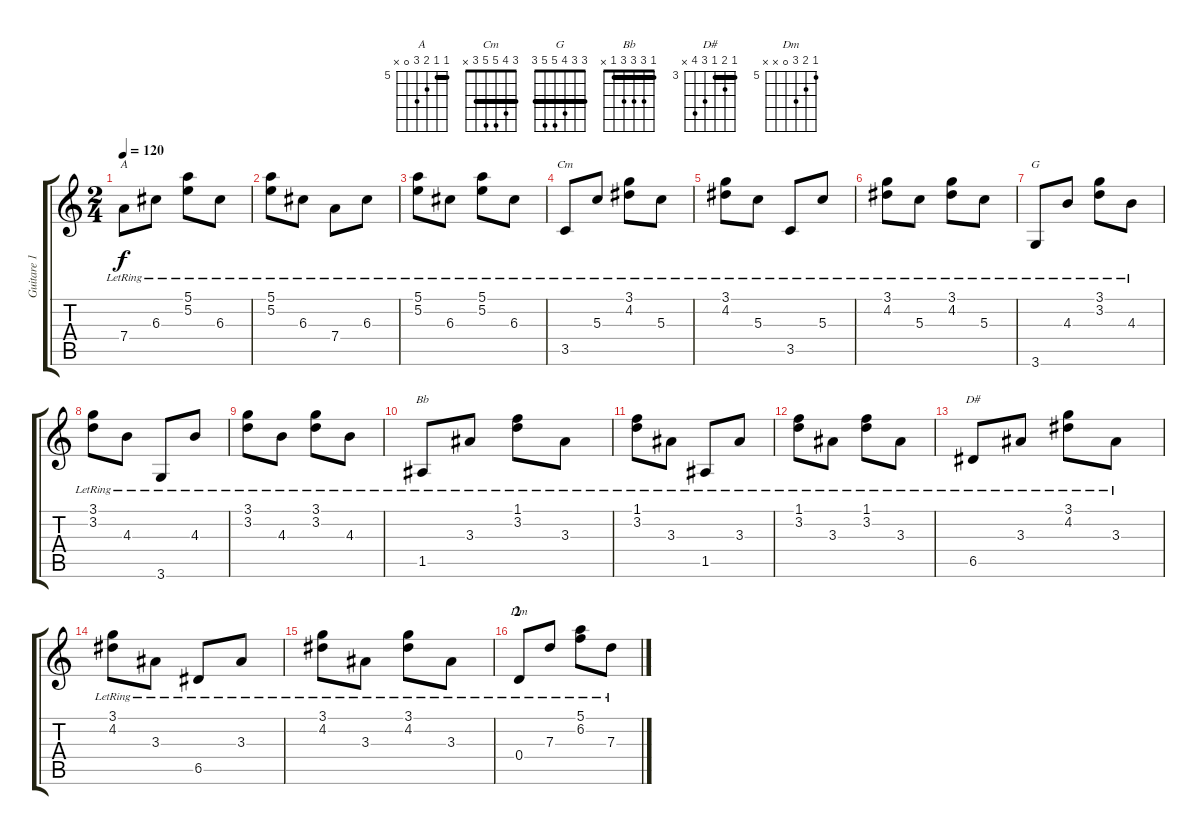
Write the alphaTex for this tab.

\track ("Guitare 1" "Guitare 1") {instrument acousticguitarsteel}
\staff {score tabs}
\tuning (E4 B3 G3 D3 A2 E2) {hide}
\chord ("A" 5 5 6 7 0 x) {firstfret 5 barre 5}
\chord ("Cm" 3 4 5 5 3 x) {barre 3}
\chord ("G" 3 3 4 5 5 3) {barre 3}
\chord ("Bb" 1 3 3 3 1 x) {barre 1}
\chord ("D#" 3 4 3 5 6 x) {firstfret 3 barre 3}
\chord ("Dm" 5 6 7 0 x x) {firstfret 5}
\ts (2 4)
\tempo 120
\clef g2
\ks c
7.4{lr}.8{ch "A" dy f} 6.3{lr}.8 (5.1{lr} 5.2{lr}).8 6.3{lr}.8 |
(5.1{lr} 5.2{lr}).8 6.3{lr}.8 7.4{lr}.8 6.3{lr}.8 |
(5.1{lr} 5.2{lr}).8 6.3{lr}.8 (5.1{lr} 5.2{lr}).8 6.3{lr}.8 |
3.5{lr}.8{ch "Cm"} 5.3{lr}.8 (3.1{lr} 4.2{lr}).8 5.3{lr}.8 |
(3.1{lr} 4.2{lr}).8 5.3{lr}.8 3.5{lr}.8 5.3{lr}.8 |
(3.1{lr} 4.2{lr}).8 5.3{lr}.8 (3.1{lr} 4.2{lr}).8 5.3{lr}.8 |
3.6{lr}.8{ch "G"} 4.3{lr}.8 (3.1{lr} 3.2{lr}).8 4.3{lr}.8 |
(3.1{lr} 3.2{lr}).8 4.3{lr}.8 3.6{lr}.8 4.3{lr}.8 |
(3.1{lr} 3.2{lr}).8 4.3{lr}.8 (3.1{lr} 3.2{lr}).8 4.3{lr}.8 |
1.5{lr}.8{ch "Bb"} 3.3{lr}.8 (1.1{lr} 3.2{lr}).8 3.3{lr}.8 |
(1.1{lr} 3.2{lr}).8 3.3{lr}.8 1.5{lr}.8 3.3{lr}.8 |
(1.1{lr} 3.2{lr}).8 3.3{lr}.8 (1.1{lr} 3.2{lr}).8 3.3{lr}.8 |
6.5{lr}.8{ch "D#"} 3.3{lr}.8 (3.1{lr} 4.2{lr}).8 3.3{lr}.8 |
(3.1{lr} 4.2{lr}).8 3.3{lr}.8 6.5{lr}.8 3.3{lr}.8 |
(3.1{lr} 4.2{lr}).8 3.3{lr}.8 (3.1{lr} 4.2{lr}).8 3.3{lr}.8 |
\section ("" "2")
0.4{lr}.8{ch "Dm"} 7.3{lr}.8 (5.1{lr} 6.2{lr}).8 7.3{lr}.8
